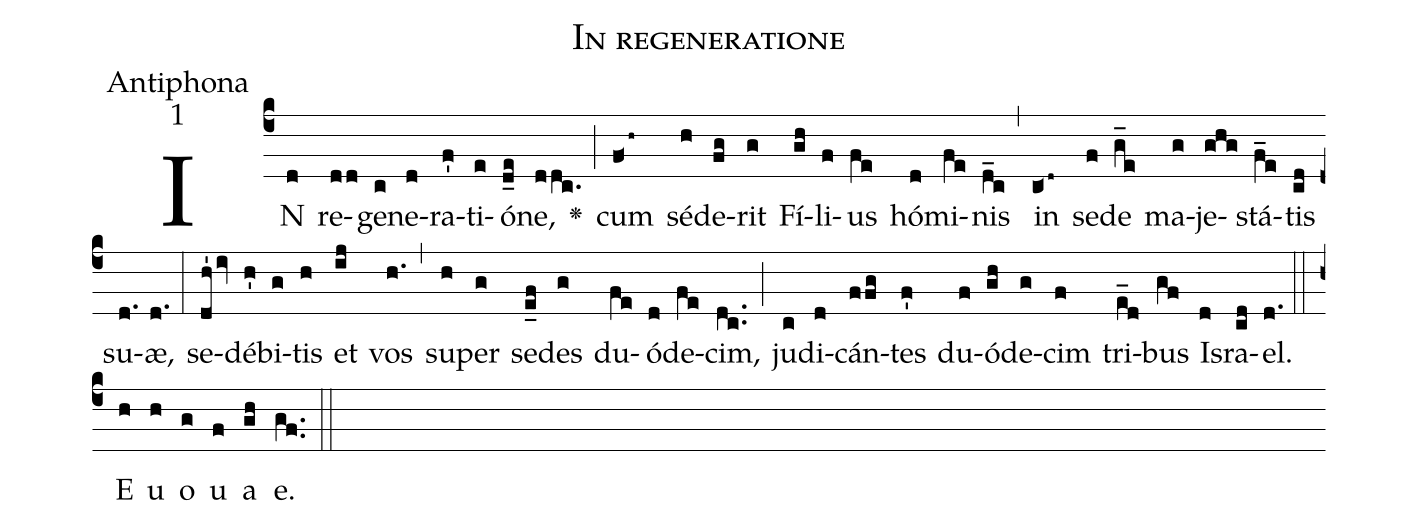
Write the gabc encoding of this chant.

name:In regeneratione;
office-part:Antiphona;
mode:1;
%%
(c4)IN(d) re(dd)ge(c)ne(d)ra(f')ti(e)ó(d_e)ne,(ddc.) <v>\greheightstar</v>(;) cum(f<h~) sé(h)de(fg)rit(g) Fí(gh)li(f)us(fe) hó(d)mi(fe)nis(d_c) (,) in(c<d~) se(f)de(g_e) ma(g)je(ghg)stá(f_e)tis(cd) su(d.)æ,(d.) (:) se(dh'iv)dé(h')bi(g)tis(h) et(ij) vos(h.) (,) su(h)per(g) se(e_f)des(g) du(fe)ó(d)de(fe)cim,(dc..) (;) ju(c)di(d)cán(ffg)tes(f') du(f)ó(gh)de(g)cim(f) tri(e_d)bus(gf) Is(d)ra(cd)el.(d.) (::) E(h) u(h) o(g) u(f) a(gh) e.(gf..) (::)
